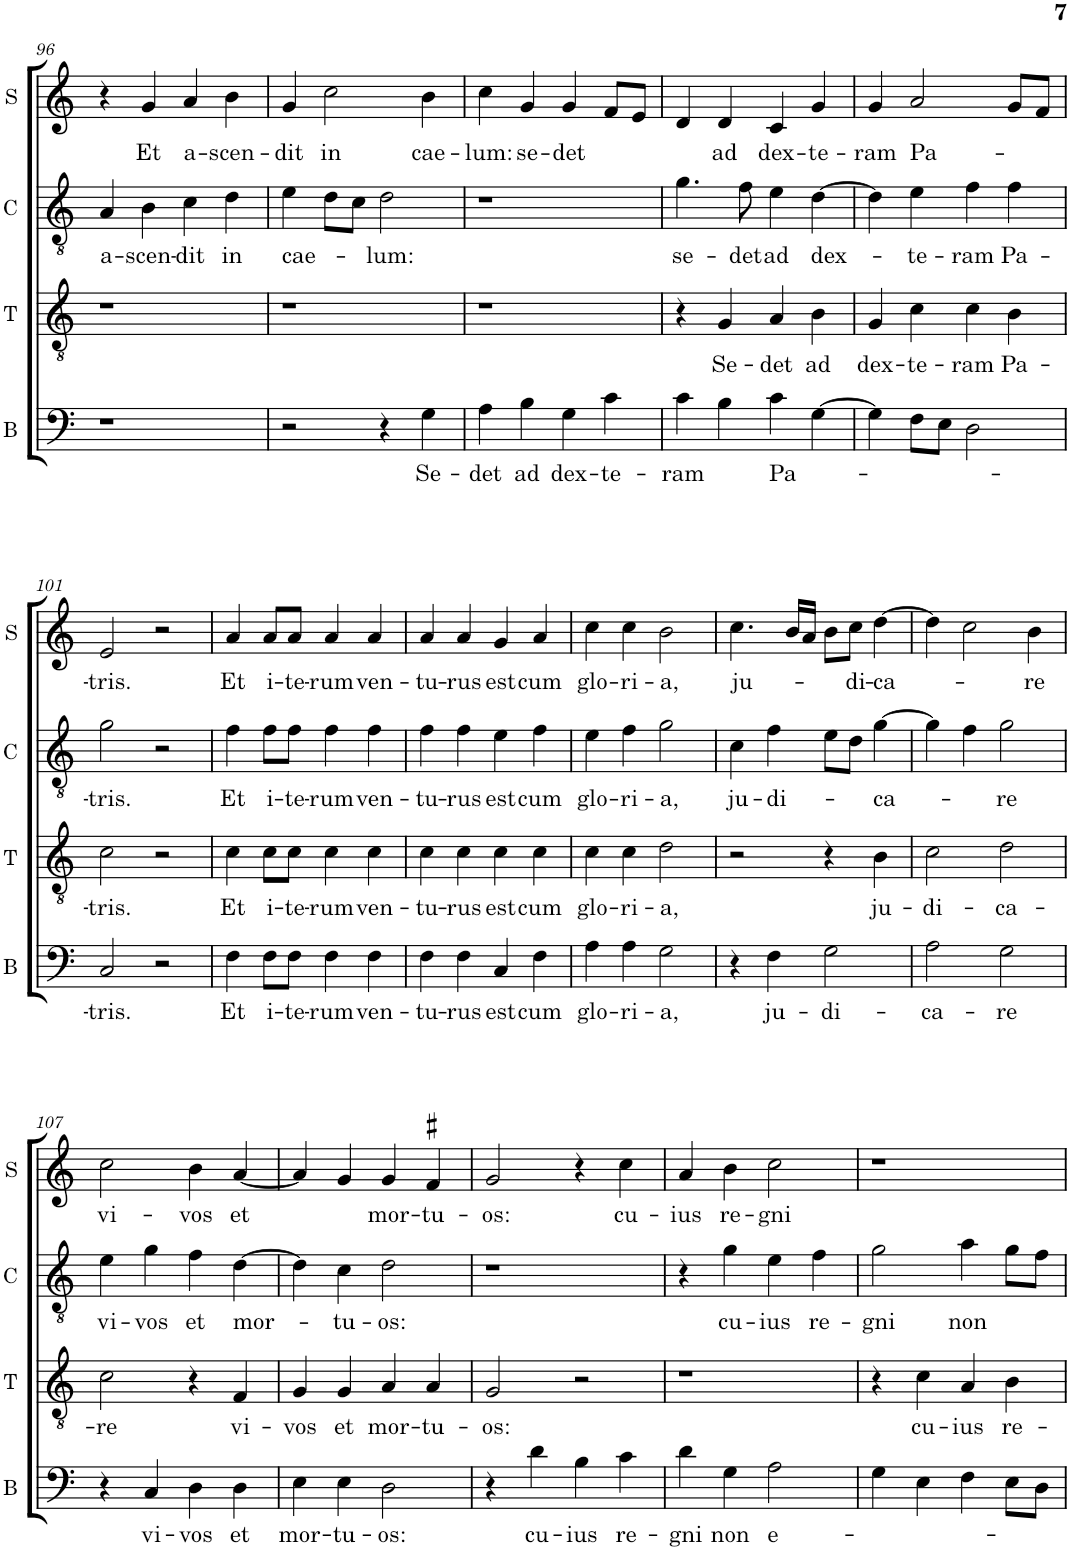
**kern	**text	**kern	**text	**kern	**text	**kern	**text
*part4	*part4	*part3	*part3	*part2	*part2	*part1	*part1
*staff4	*staff4	*staff3	*staff3	*staff2	*staff2	*staff1	*staff1
*I"B	*	*I"T	*	*I"C	*	*I"S	*
*I'B	*	*I'T	*	*I'C	*	*I'S	*
!!LO:PB:g=z
*clefF4	*	*clefGv2	*	*clefGv2	*	*clefG2	*
*	*	*	*	*Trd4c7	*	*	*
*k[]	*	*k[]	*	*k[]	*	*k[]	*
*M2/2	*	*M2/2	*	*M2/2	*	*M2/2	*
*met(c|)	*	*met(c|)	*	*met(c|)	*	*met(c|)	*
=96	=96	=96	=96	=96	=96	=96	=96
!	!	!	!	!	!LO:LY:b	!	!
1r	.	1r	.	4A/	a-	4r	.
!	!	!	!	!	!LO:LY:b	!	!LO:LY:b
.	.	.	.	4B\	-scen-	4g/	Et
!	!	!	!	!	!LO:LY:b	!	!LO:LY:b
.	.	.	.	4c\	-dit	4a/	a-
!	!	!	!	!	!LO:LY:b	!	!LO:LY:b
.	.	.	.	4d\	in	4b\	-scen-
=97	=97	=97	=97	=97	=97	=97	=97
!	!	!	!	!	!LO:LY:b	!	!LO:LY:b
2r	.	1r	.	4e\	cae-	4g/	-dit
!	!	!	!	!	!	!	!LO:LY:b
.	.	.	.	8d\L	.	2cc\	in
.	.	.	.	8c\J	.	.	.
!	!	!	!	!	!LO:LY:b	!	!
4r	.	.	.	2d\	-lum:	.	.
!	!LO:LY:b	!	!	!	!	!	!LO:LY:b
4G\	Se-	.	.	.	.	4b\	cae-
=98	=98	=98	=98	=98	=98	=98	=98
!	!LO:LY:b	!	!	!	!	!	!LO:LY:b
4A\	-det	1r	.	1r	.	4cc\	-lum:
!	!LO:LY:b	!	!	!	!	!	!LO:LY:b
4B\	ad	.	.	.	.	4g/	se-
!	!LO:LY:b	!	!	!	!	!	!LO:LY:b
4G\	dex-	.	.	.	.	4g/	-det
!	!LO:LY:b	!	!	!	!	!	!
4c\	-te-	.	.	.	.	8f/L	.
.	.	.	.	.	.	8e/J	.
=99	=99	=99	=99	=99	=99	=99	=99
!	!LO:LY:b	!	!	!	!LO:LY:b	!	!
4c\	-ram	4r	.	4.g\	se-	4d/	.
!	!	!	!LO:LY:b	!	!	!	!LO:LY:b
4B\	.	4G/	Se-	.	.	4d/	ad
!	!	!	!	!	!LO:LY:b	!	!
.	.	.	.	8f\	-det	.	.
!	!LO:LY:b	!	!LO:LY:b	!	!LO:LY:b	!	!LO:LY:b
4c\	Pa-	4A/	-det	4e\	ad	4c/	dex-
!	!	!	!LO:LY:b	!	!LO:LY:b	!	!LO:LY:b
[4G\	.	4B\	ad	[4d\	dex-	4g/	-te-
=100	=100	=100	=100	=100	=100	=100	=100
!	!	!	!LO:LY:b	!	!	!	!LO:LY:b
4G\]	.	4G/	dex-	4d\]	.	4g/	-ram
!	!	!	!LO:LY:b	!	!LO:LY:b	!	!LO:LY:b
8F\L	.	4c\	-te-	4e\	-te-	2a/	Pa-
8E\J	.	.	.	.	.	.	.
!	!	!	!LO:LY:b	!	!LO:LY:b	!	!
2D\	.	4c\	-ram	4f\	-ram	.	.
!	!	!	!LO:LY:b	!	!LO:LY:b	!	!
.	.	4B\	Pa-	4f\	Pa-	8g/L	.
.	.	.	.	.	.	8f/J	.
!!LO:LB:g=z
=101	=101	=101	=101	=101	=101	=101	=101
!	!LO:LY:b	!	!LO:LY:b	!	!LO:LY:b	!	!LO:LY:b
2C/	-tris.	2c\	-tris.	2g\	-tris.	2e/	-tris.
2r	.	2r	.	2r	.	2r	.
=102	=102	=102	=102	=102	=102	=102	=102
!	!LO:LY:b	!	!LO:LY:b	!	!LO:LY:b	!	!LO:LY:b
4F\	Et	4c\	Et	4f\	Et	4a/	Et
!	!LO:LY:b	!	!LO:LY:b	!	!LO:LY:b	!	!LO:LY:b
8F\L	i-	8c\L	i-	8f\L	i-	8a/L	i-
!	!LO:LY:b	!	!LO:LY:b	!	!LO:LY:b	!	!LO:LY:b
8F\J	-te-	8c\J	-te-	8f\J	-te-	8a/J	-te-
!	!LO:LY:b	!	!LO:LY:b	!	!LO:LY:b	!	!LO:LY:b
4F\	-rum	4c\	-rum	4f\	-rum	4a/	-rum
!	!LO:LY:b	!	!LO:LY:b	!	!LO:LY:b	!	!LO:LY:b
4F\	ven-	4c\	ven-	4f\	ven-	4a/	ven-
=103	=103	=103	=103	=103	=103	=103	=103
!	!LO:LY:b	!	!LO:LY:b	!	!LO:LY:b	!	!LO:LY:b
4F\	-tu-	4c\	-tu-	4f\	-tu-	4a/	-tu-
!	!LO:LY:b	!	!LO:LY:b	!	!LO:LY:b	!	!LO:LY:b
4F\	-rus	4c\	-rus	4f\	-rus	4a/	-rus
!	!LO:LY:b	!	!LO:LY:b	!	!LO:LY:b	!	!LO:LY:b
4C/	est	4c\	est	4e\	est	4g/	est
!	!LO:LY:b	!	!LO:LY:b	!	!LO:LY:b	!	!LO:LY:b
4F\	cum	4c\	cum	4f\	cum	4a/	cum
=104	=104	=104	=104	=104	=104	=104	=104
!	!LO:LY:b	!	!LO:LY:b	!	!LO:LY:b	!	!LO:LY:b
4A\	glo-	4c\	glo-	4e\	glo-	4cc\	glo-
!	!LO:LY:b	!	!LO:LY:b	!	!LO:LY:b	!	!LO:LY:b
4A\	-ri-	4c\	-ri-	4f\	-ri-	4cc\	-ri-
!	!LO:LY:b	!	!LO:LY:b	!	!LO:LY:b	!	!LO:LY:b
2G\	-a,	2d\	-a,	2g\	-a,	2b\	-a,
=105	=105	=105	=105	=105	=105	=105	=105
!	!	!	!	!	!LO:LY:b	!	!LO:LY:b
4r	.	2r	.	4c\	ju-	4.cc\	ju-
!	!LO:LY:b	!	!	!	!LO:LY:b	!	!
4F\	ju-	.	.	4f\	di-	.	.
.	.	.	.	.	.	16b/LL	.
.	.	.	.	.	.	16a/JJ	.
!	!LO:LY:b	!	!	!	!	!	!
2G\	-di-	4r	.	8e\L	.	8b\L	.
!	!	!	!	!	!	!	!LO:LY:b
.	.	.	.	8d\J	.	8cc\J	-di-
!	!	!	!LO:LY:b	!	!LO:LY:b	!	!LO:LY:b
.	.	4B\	ju-	[4g\	-ca-	[4dd\	-ca-
=106	=106	=106	=106	=106	=106	=106	=106
!	!LO:LY:b	!	!LO:LY:b	!	!	!	!
2A\	-ca-	2c\	-di-	4g\]	.	4dd\]	.
.	.	.	.	4f\	.	2cc\	.
!	!LO:LY:b	!	!LO:LY:b	!	!LO:LY:b	!	!
2G\	-re	2d\	-ca-	2g\	-re	.	.
!	!	!	!	!	!	!	!LO:LY:b
.	.	.	.	.	.	4b\	-re
!!LO:LB:g=z
=107	=107	=107	=107	=107	=107	=107	=107
!	!	!	!LO:LY:b	!	!LO:LY:b	!	!LO:LY:b
4r	.	2c\	-re	4e\	vi-	2cc\	vi-
!	!LO:LY:b	!	!	!	!LO:LY:b	!	!
4C/	vi-	.	.	4g\	-vos	.	.
!	!LO:LY:b	!	!	!	!LO:LY:b	!	!LO:LY:b
4D\	-vos	4r	.	4f\	et	4b\	-vos
!	!LO:LY:b	!	!LO:LY:b	!	!LO:LY:b	!	!LO:LY:b
4D\	et	4F/	vi-	[4d\	mor-	[4a/	et
=108	=108	=108	=108	=108	=108	=108	=108
!	!LO:LY:b	!	!LO:LY:b	!	!	!	!
4E\	mor-	4G/	-vos	4d\]	.	4a/]	.
!	!LO:LY:b	!	!LO:LY:b	!	!LO:LY:b	!	!
4E\	-tu-	4G/	et	4c\	-tu-	4g/	.
!	!LO:LY:b	!	!LO:LY:b	!	!LO:LY:b	!	!LO:LY:b
2D\	-os:	4A/	mor-	2d\	-os:	4g/	mor-
!	!	!	!LO:LY:b	!	!	!	!LO:LY:b
.	.	4A/	-tu-	.	.	4f#X/	-tu-
=109	=109	=109	=109	=109	=109	=109	=109
!	!	!	!LO:LY:b	!	!	!	!LO:LY:b
4r	.	2G/	-os:	1r	.	2g/	-os:
!	!LO:LY:b	!	!	!	!	!	!
4d\	cu-	.	.	.	.	.	.
!	!LO:LY:b	!	!	!	!	!	!
4B\	-ius	2r	.	.	.	4r	.
!	!LO:LY:b	!	!	!	!	!	!LO:LY:b
4c\	re-	.	.	.	.	4cc\	cu-
=110	=110	=110	=110	=110	=110	=110	=110
!	!LO:LY:b	!	!	!	!	!	!LO:LY:b
4d\	-gni	1r	.	4r	.	4a/	-ius
!	!LO:LY:b	!	!	!	!LO:LY:b	!	!LO:LY:b
4G\	non	.	.	4g\	cu-	4b\	re-
!	!LO:LY:b	!	!	!	!LO:LY:b	!	!LO:LY:b
2A\	e-	.	.	4e\	-ius	2cc\	-gni
!	!	!	!	!	!LO:LY:b	!	!
.	.	.	.	4f\	re-	.	.
=111	=111	=111	=111	=111	=111	=111	=111
!	!	!	!	!	!LO:LY:b	!	!
4G\	.	4r	.	2g\	-gni	1r	.
!	!	!	!LO:LY:b	!	!	!	!
4E\	.	4c\	cu-	.	.	.	.
!	!	!	!LO:LY:b	!	!LO:LY:b	!	!
4F\	.	4A/	-ius	4a\	non	.	.
!	!	!	!LO:LY:b	!	!	!	!
8E\L	.	4B\	re-	8g\L	.	.	.
8D\J	.	.	.	8f\J	.	.	.
=	=	=	=	=	=	=	=
*-	*-	*-	*-	*-	*-	*-	*-
